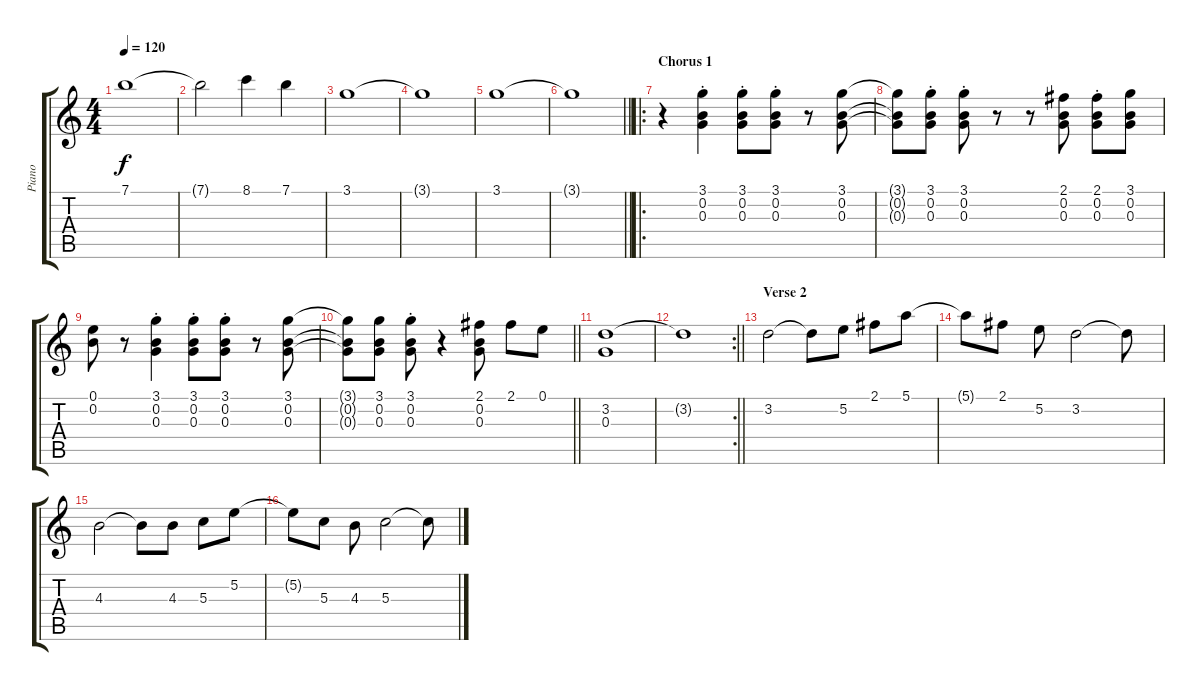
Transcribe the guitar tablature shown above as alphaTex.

\track ("Piano" "Piano") {instrument electricguitarjazz}
\staff {score tabs}
\tuning (E4 B3 G3 D3 A2 E2) {hide}
\ts (4 4)
\tempo 120
\clef g2
\ks c
7.1.1{dy f} |
7.1{t}.2 8.1.4 7.1.4 |
3.1.1 |
3.1{t}.1 |
3.1.1 |
\barLineRight lightlight
3.1{t}.1 |
\ro
\section ("" "Chorus 1")
r.4 (3.1 0.2 0.3{st}).4{instrument electricguitarclean} (3.1 0.2 0.3{st}).8 (3.1 0.2 0.3{st}).8 r.8 (3.1 0.2 0.3).8 |
(3.1{t} 0.2{t} 0.3{t}).8 (3.1 0.2 0.3{st}).8 (3.1 0.2 0.3{st}).8 r.8 r.8 (2.1 0.2 0.3).8 (2.1 0.2 0.3{st}).8 (3.1 0.2 0.3).8 |
(0.1 0.2).8 r.8 (3.1 0.2 0.3{st}).4 (3.1 0.2 0.3{st}).8 (3.1 0.2 0.3{st}).8 r.8 (3.1 0.2 0.3).8 |
\barLineRight lightlight
(3.1{t} 0.2{t} 0.3{t}).8 (3.1 0.2 0.3).8 (3.1 0.2 0.3{st}).8 r.4 (2.1 0.2 0.3).8 2.1.8 0.1.8 |
(3.2 0.3).1 |
\rc 2
\barLineRight lightlight
3.2{t}.1 |
\section ("" "Verse 2")
3.2.2{instrument electricguitarjazz} 3.2{t}.8 5.2.8 2.1.8 5.1.8 |
5.1{t}.8 2.1.8 5.2.8 3.2.2 3.2{t}.8 |
4.3.2 4.3{t}.8 4.3.8 5.3.8 5.2.8 |
5.2{t}.8 5.3.8 4.3.8 5.3.2 5.3{t}.8
